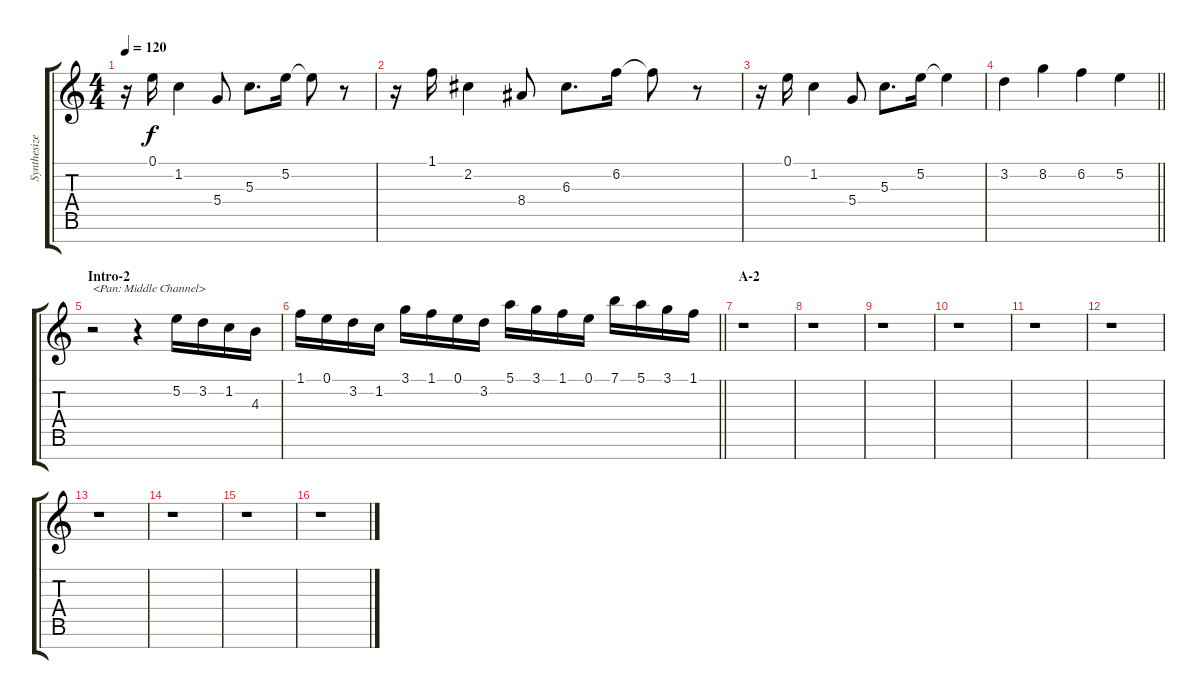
\track ("Synthesizer IV" "Synthesize") {instrument lead2sawtooth}
\staff {score tabs}
\tuning (E5 B4 G4 D4 A3 E3 B2) {hide}
\ts (4 4)
\tempo 120
\clef g2
\ks c
r.16{dy f} 0.1.16 1.2.4 5.4.8 5.3.8{d} 5.2.16 5.2{t}.8 r.8 |
r.16 1.1.16 2.2.4 8.4.8 6.3.8{d} 6.2.16 6.2{t}.8 r.8 |
r.16 0.1.16 1.2.4 5.4.8 5.3.8{d} 5.2.16 5.2{t}.4 |
\barLineRight lightlight
3.2.4 8.2.4 6.2.4 5.2.4 |
\section ("" "Intro-2")
r.2{txt "<Pan: Middle Channel>" balance 8} r.4 5.2.16 3.2.16 1.2.16 4.3.16 |
\barLineRight lightlight
1.1.16 0.1.16 3.2.16 1.2.16 3.1.16 1.1.16 0.1.16 3.2.16 5.1.16 3.1.16 1.1.16 0.1.16 7.1.16 5.1.16 3.1.16 1.1.16 |
\section ("" "A-2")
r.1 |
r.1 |
r.1 |
r.1 |
r.1 |
r.1 |
r.1 |
r.1 |
r.1 |
r.1
